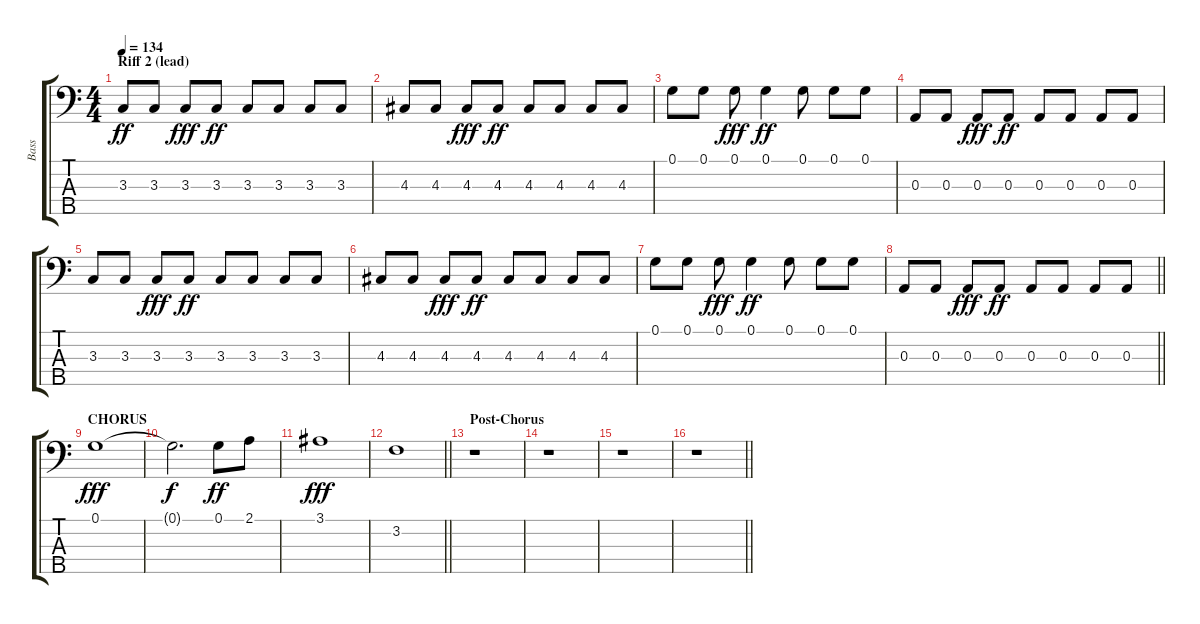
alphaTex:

\track ("Bass" "Bass") {instrument electricbasspick}
\staff {score tabs}
\tuning (G2 D2 A1 E1 A0) {hide}
\ts (4 4)
\section ("" "Riff 2 (lead)")
\tempo 134
\clef f4
\ks c
3.3.8{dy ff} 3.3.8 3.3.8{dy fff} 3.3.8{dy ff} 3.3.8 3.3.8 3.3.8 3.3.8 |
4.3.8 4.3.8 4.3.8{dy fff} 4.3.8{dy ff} 4.3.8 4.3.8 4.3.8 4.3.8 |
0.1.8 0.1.8 0.1.8{dy fff} 0.1.4{dy ff} 0.1.8 0.1.8 0.1.8 |
0.3.8 0.3.8 0.3.8{dy fff} 0.3.8{dy ff} 0.3.8 0.3.8 0.3.8 0.3.8 |
3.3.8 3.3.8 3.3.8{dy fff} 3.3.8{dy ff} 3.3.8 3.3.8 3.3.8 3.3.8 |
4.3.8 4.3.8 4.3.8{dy fff} 4.3.8{dy ff} 4.3.8 4.3.8 4.3.8 4.3.8 |
0.1.8 0.1.8 0.1.8{dy fff} 0.1.4{dy ff} 0.1.8 0.1.8 0.1.8 |
\barLineRight lightlight
0.3.8 0.3.8 0.3.8{dy fff} 0.3.8{dy ff} 0.3.8 0.3.8 0.3.8 0.3.8 |
\section ("" "CHORUS")
0.1.1{dy fff} |
0.1{t}.2{d dy f} 0.1.8{dy ff} 2.1.8 |
3.1.1{dy fff} |
\barLineRight lightlight
3.2.1 |
\section ("" "Post-Chorus")
r.1 |
r.1 |
r.1 |
\barLineRight lightlight
r.1
